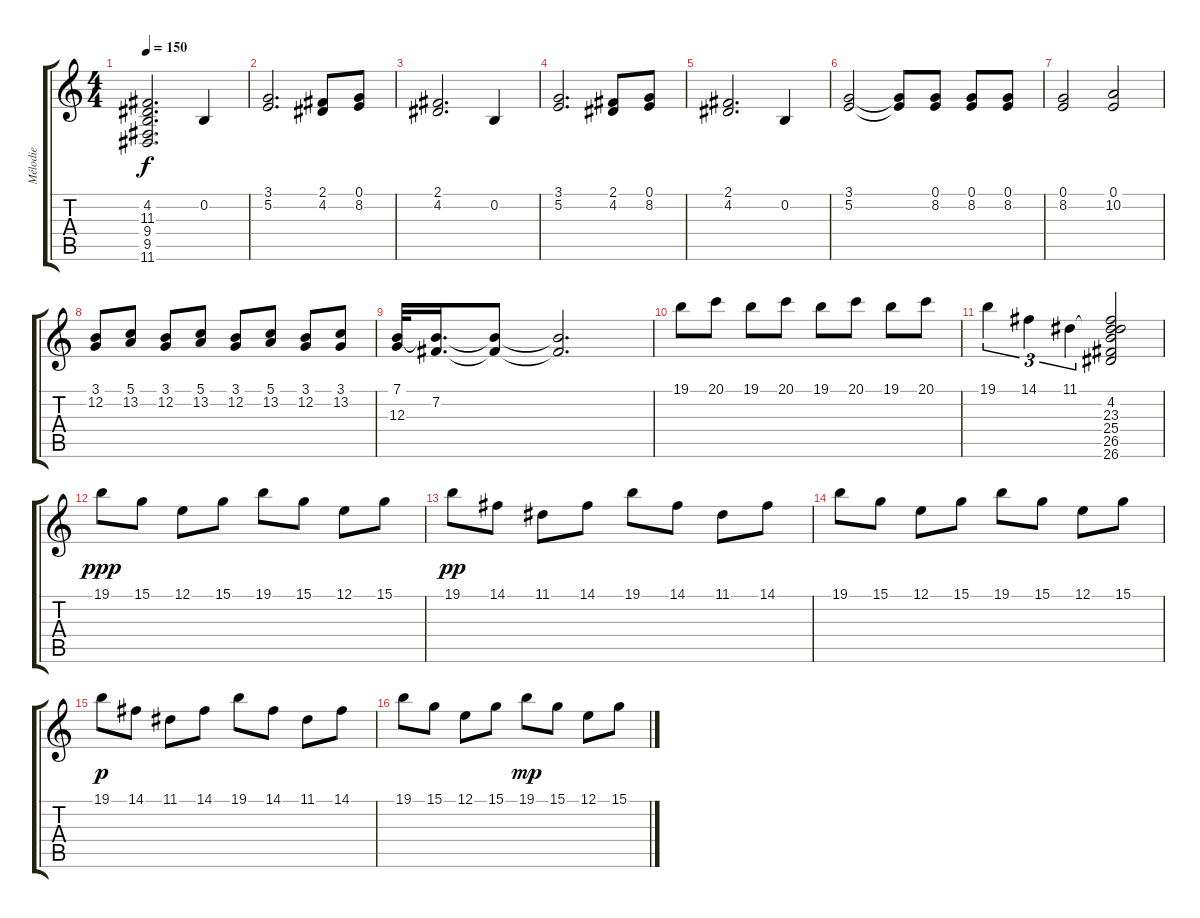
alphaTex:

\track ("Mélodie" "Mélodie") {instrument tuba}
\staff {score tabs}
\tuning (E4 B3 G3 D3 A2 E2) {hide}
\ts (4 4)
\tempo 150
\clef g2
\ks c
(4.2{t} 11.3 9.4 9.5 11.6).2{d dy f} 0.2.4 |
(3.1 5.2).2{d} (2.1 4.2).8 (0.1 8.2).8 |
(2.1 4.2).2{d} 0.2.4 |
(3.1 5.2).2{d} (2.1 4.2).8 (0.1 8.2).8 |
(2.1 4.2).2{d} 0.2.4 |
(3.1 5.2).2 (3.1{t} 5.2{t}).8 (0.1 8.2).8 (0.1 8.2).8 (0.1 8.2).8 |
(0.1 8.2).2 (0.1 10.2).2 |
(3.1 12.2).8 (5.1 13.2).8 (3.1 12.2).8 (5.1 13.2).8 (3.1 12.2).8 (5.1 13.2).8 (3.1 12.2).8 (3.1 13.2).8 |
(7.1 12.3).32 (7.1{t} 7.2).16{d} (7.1{t} 7.2{t}).8 (7.1{t} 7.2{t}).2{d} |
19.1.8 20.1.8 19.1.8 20.1.8 19.1.8 20.1.8 19.1.8 20.1.8 |
19.1.4{tu (3 2)} 14.1.4{tu (3 2)} 11.1.4{tu (3 2)} (11.1{t} 4.2 23.3 25.4 26.5 26.6).2 |
19.1.8{dy ppp} 15.1.8 12.1.8 15.1.8 19.1.8 15.1.8 12.1.8 15.1.8 |
19.1.8{dy pp} 14.1.8 11.1.8 14.1.8 19.1.8 14.1.8 11.1.8 14.1.8 |
19.1.8 15.1.8 12.1.8 15.1.8 19.1.8 15.1.8 12.1.8 15.1.8 |
19.1.8{dy p} 14.1.8 11.1.8 14.1.8 19.1.8 14.1.8 11.1.8 14.1.8 |
19.1.8 15.1.8 12.1.8 15.1.8 19.1.8{dy mp} 15.1.8 12.1.8 15.1.8
